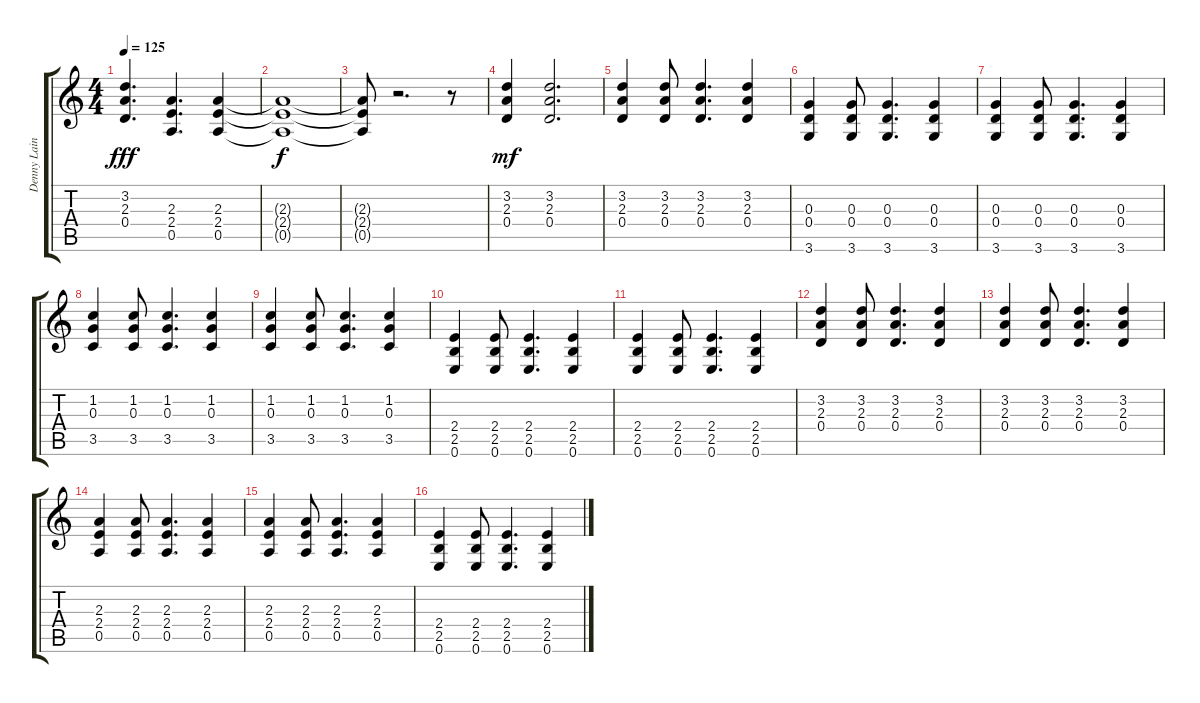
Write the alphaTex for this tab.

\track ("Denny Laine" "Denny Lain") {instrument acousticguitarsteel}
\staff {score tabs}
\tuning (E4 B3 G3 D3 A2 E2) {hide}
\ts (4 4)
\tempo 125
\clef g2
\ks c
(3.2 2.3 0.4).4{d dy fff} (2.3 2.4 0.5).4{d} (2.3 2.4 0.5).4 |
(2.3{t} 2.4{t} 0.5{t}).1{dy f} |
(2.3{t} 2.4{t} 0.5{t}).8 r.2{d} r.8 |
(3.2 2.3 0.4).4{dy mf} (3.2 2.3 0.4).2{d} |
(3.2 2.3 0.4).4 (3.2 2.3 0.4).8 (3.2 2.3 0.4).4{d} (3.2 2.3 0.4).4 |
(0.3 0.4 3.6).4 (0.3 0.4 3.6).8 (0.3 0.4 3.6).4{d} (0.3 0.4 3.6).4 |
(0.3 0.4 3.6).4 (0.3 0.4 3.6).8 (0.3 0.4 3.6).4{d} (0.3 0.4 3.6).4 |
(1.2 0.3 3.5).4 (1.2 0.3 3.5).8 (1.2 0.3 3.5).4{d} (1.2 0.3 3.5).4 |
(1.2 0.3 3.5).4 (1.2 0.3 3.5).8 (1.2 0.3 3.5).4{d} (1.2 0.3 3.5).4 |
(2.4 2.5 0.6).4 (2.4 2.5 0.6).8 (2.4 2.5 0.6).4{d} (2.4 2.5 0.6).4 |
(2.4 2.5 0.6).4 (2.4 2.5 0.6).8 (2.4 2.5 0.6).4{d} (2.4 2.5 0.6).4 |
(3.2 2.3 0.4).4 (3.2 2.3 0.4).8 (3.2 2.3 0.4).4{d} (3.2 2.3 0.4).4 |
(3.2 2.3 0.4).4 (3.2 2.3 0.4).8 (3.2 2.3 0.4).4{d} (3.2 2.3 0.4).4 |
(2.3 2.4 0.5).4 (2.3 2.4 0.5).8 (2.3 2.4 0.5).4{d} (2.3 2.4 0.5).4 |
(2.3 2.4 0.5).4 (2.3 2.4 0.5).8 (2.3 2.4 0.5).4{d} (2.3 2.4 0.5).4 |
(2.4 2.5 0.6).4 (2.4 2.5 0.6).8 (2.4 2.5 0.6).4{d} (2.4 2.5 0.6).4
